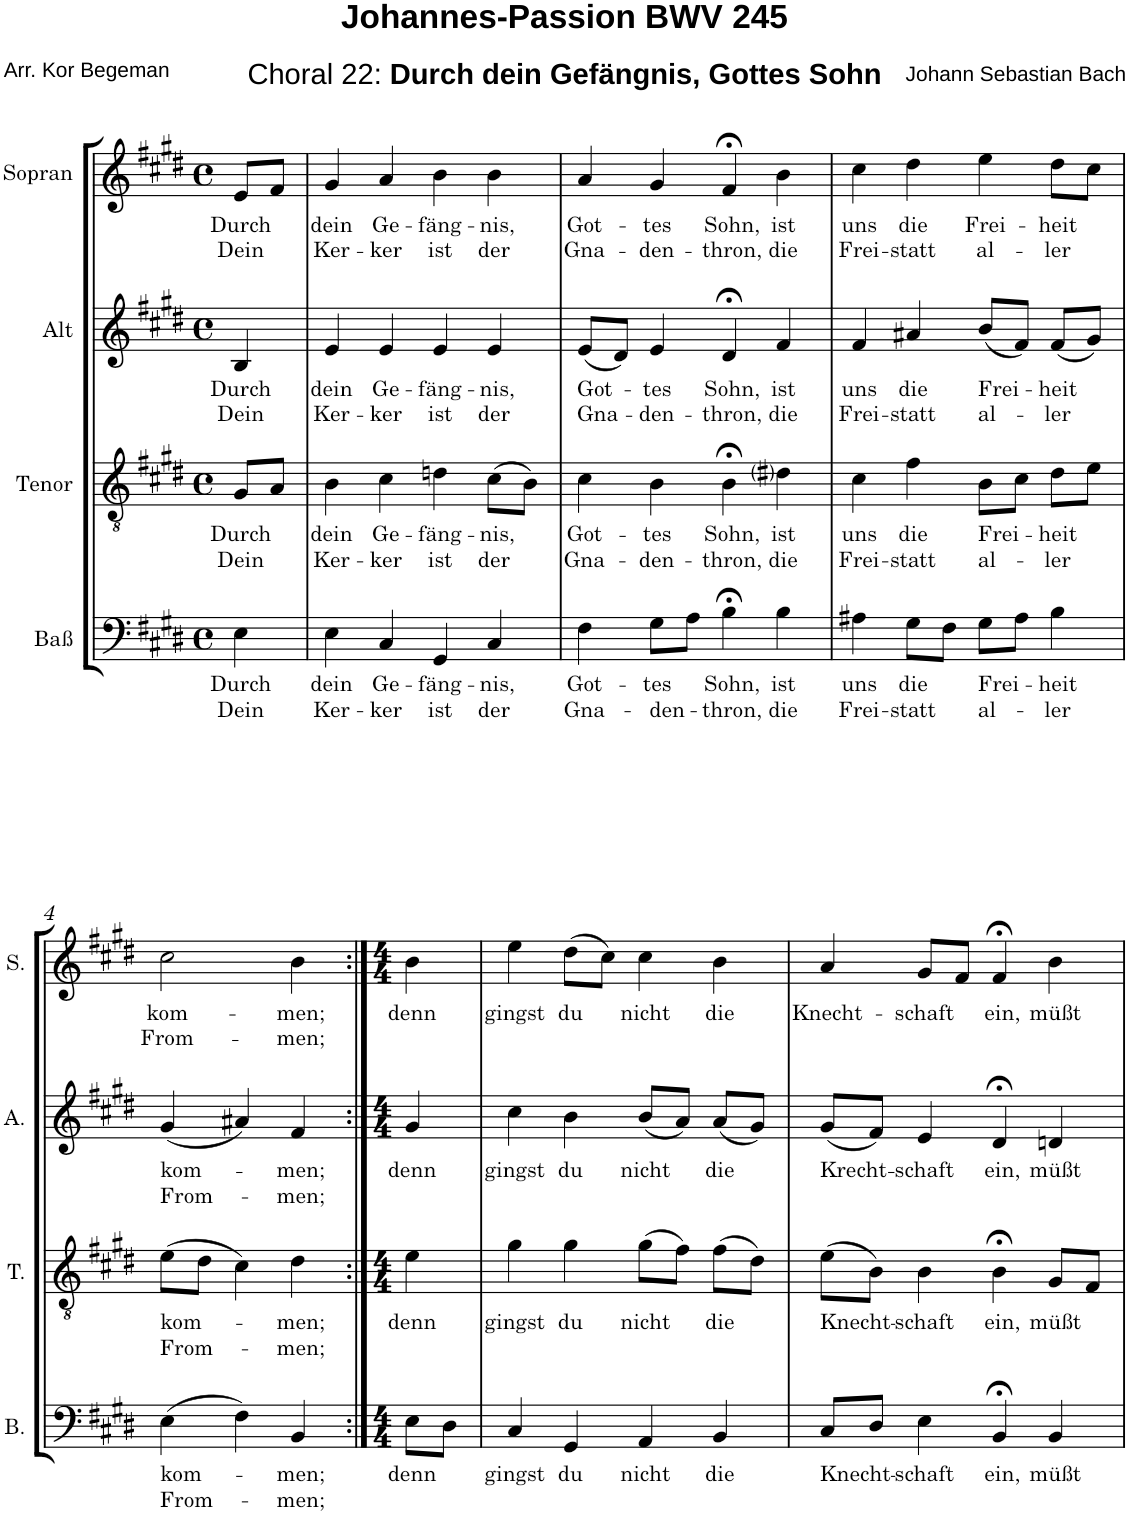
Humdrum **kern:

**kern	**text	**text	**kern	**text	**text	**kern	**text	**text	**kern	**text	**text
*part4	*part4	*part4	*part3	*part3	*part3	*part2	*part2	*part2	*part1	*part1	*part1
*staff4	*staff4	*staff4	*staff3	*staff3	*staff3	*staff2	*staff2	*staff2	*staff1	*staff1	*staff1
*I"Baß	*	*	*I"Tenor	*	*	*I"Alt	*	*	*I"Sopran	*	*
*I'B.	*	*	*I'T.	*	*	*I'A.	*	*	*I'S.	*	*
*clefF4	*	*	*clefGv2	*	*	*clefG2	*	*	*clefG2	*	*
*k[f#c#g#d#]	*	*	*k[f#c#g#d#]	*	*	*k[f#c#g#d#]	*	*	*k[f#c#g#d#]	*	*
*E:	*	*	*E:	*	*	*E:	*	*	*E:	*	*
*M4/4	*	*	*M4/4	*	*	*M4/4	*	*	*M4/4	*	*
*met(c)	*	*	*met(c)	*	*	*met(c)	*	*	*met(c)	*	*
=	=	=	=	=	=	=	=	=	=	=	=
!	!LO:LY:b	!LO:LY:b	!	!LO:LY:b	!LO:LY:b	!	!LO:LY:b	!LO:LY:b	!	!LO:LY:b	!LO:LY:b
4E\	Durch	Dein	8G#/L	Durch	Dein	4B/	Durch	Dein	8e/L	Durch	Dein
.	.	.	8A/J	.	.	.	.	.	8f#/J	.	.
=1	=1	=1	=1	=1	=1	=1	=1	=1	=1	=1	=1
!	!LO:LY:b	!LO:LY:b	!	!LO:LY:b	!LO:LY:b	!	!LO:LY:b	!LO:LY:b	!	!LO:LY:b	!LO:LY:b
4E\	dein	Ker-	4B\	dein	Ker-	4e/	dein	Ker-	4g#/	dein	Ker-
!	!LO:LY:b	!LO:LY:b	!	!LO:LY:b	!LO:LY:b	!	!LO:LY:b	!LO:LY:b	!	!LO:LY:b	!LO:LY:b
4C#/	-Ge-	-ker	4c#\	-Ge-	-ker	4e/	-Ge-	-ker	4a/	-Ge-	-ker
!	!LO:LY:b	!LO:LY:b	!	!LO:LY:b	!LO:LY:b	!	!LO:LY:b	!LO:LY:b	!	!LO:LY:b	!LO:LY:b
4GG#/	fäng-	-ist	4dn\	fäng-	-ist	4e/	fäng-	-ist	4b\	fäng-	-ist
!	!LO:LY:b	!LO:LY:b	!	!LO:LY:b	!LO:LY:b	!	!LO:LY:b	!LO:LY:b	!	!LO:LY:b	!LO:LY:b
4C#/	nis,	der	(>8c#\L	nis,	der	4e/	nis,	der	4b\	nis,	der
.	.	.	8B\J)	.	.	.	.	.	.	.	.
=2	=2	=2	=2	=2	=2	=2	=2	=2	=2	=2	=2
!	!LO:LY:b	!LO:LY:b	!	!LO:LY:b	!LO:LY:b	!	!LO:LY:b	!LO:LY:b	!	!LO:LY:b	!LO:LY:b
4F#\	Got-	-Gna-	4c#\	Got-	-Gna-	(<8e/L	Got-	-Gna-	4a/	Got-	-Gna-
.	.	.	.	.	.	8d#/J)	.	.	.	.	.
!	!LO:LY:b	!LO:LY:b	!	!LO:LY:b	!LO:LY:b	!	!LO:LY:b	!LO:LY:b	!	!LO:LY:b	!LO:LY:b
8G#\L	-tes	den-	4B\	-tes	den-	4e/	-tes	den-	4g#/	-tes	den-
8A\J	.	.	.	.	.	.	.	.	.	.	.
!	!LO:LY:b	!LO:LY:b	!	!LO:LY:b	!LO:LY:b	!	!LO:LY:b	!LO:LY:b	!	!LO:LY:b	!LO:LY:b
4B;<\	-Sohn,	thron,	4B;<\	-Sohn,	thron,	4d#;</	-Sohn,	thron,	4f#;</	-Sohn,	thron,
!	!LO:LY:b	!LO:LY:b	!	!LO:LY:b	!LO:LY:b	!	!LO:LY:b	!LO:LY:b	!	!LO:LY:b	!LO:LY:b
4B\	ist	die	4d#i\	ist	die	4f#/	ist	die	4b\	ist	die
=3	=3	=3	=3	=3	=3	=3	=3	=3	=3	=3	=3
!	!LO:LY:b	!LO:LY:b	!	!LO:LY:b	!LO:LY:b	!	!LO:LY:b	!LO:LY:b	!	!LO:LY:b	!LO:LY:b
4A#X\	uns	Frei-	4c#\	uns	Frei-	4f#/	uns	Frei-	4cc#\	uns	Frei-
!	!LO:LY:b	!LO:LY:b	!	!LO:LY:b	!LO:LY:b	!	!LO:LY:b	!LO:LY:b	!	!LO:LY:b	!LO:LY:b
8G#\L	-die	statt	4f#\	-die	statt	4a#X/	-die	statt	4dd#\	-die	statt
8F#\J	.	.	.	.	.	.	.	.	.	.	.
!	!LO:LY:b	!LO:LY:b	!	!LO:LY:b	!LO:LY:b	!	!LO:LY:b	!LO:LY:b	!	!LO:LY:b	!LO:LY:b
8G#\L	Frei-	-al-	8B\L	Frei-	-al-	(8b/L	Frei-	-al-	4ee\	Frei-	-al-
8A#\J	.	.	8c#\J	.	.	8f#/J)	.	.	.	.	.
!	!LO:LY:b	!LO:LY:b	!	!LO:LY:b	!LO:LY:b	!	!LO:LY:b	!LO:LY:b	!	!LO:LY:b	!LO:LY:b
4B\	-heit	ler	8d#\L	-heit	ler	(<8f#/L	-heit	ler	8dd#\L	-heit	ler
.	.	.	8e\J	.	.	8g#/J)	.	.	8cc#\J	.	.
!!LO:LB:g=z
=4	=4	=4	=4	=4	=4	=4	=4	=4	=4	=4	=4
!	!LO:LY:b	!LO:LY:b	!	!LO:LY:b	!LO:LY:b	!	!LO:LY:b	!LO:LY:b	!	!LO:LY:b	!LO:LY:b
(>4E\	kom-	-From-	(>8e\L	kom-	-From-	(<4g#/	kom-	-From-	2cc#\	kom-	-From-
.	.	.	8d#\J	.	.	.	.	.	.	.	.
4F#\)	.	.	4c#\)	.	.	4a#X/)	.	.	.	.	.
!	!LO:LY:b	!LO:LY:b	!	!LO:LY:b	!LO:LY:b	!	!LO:LY:b	!LO:LY:b	!	!LO:LY:b	!LO:LY:b
4BB/	-men;	men;	4d#\	-men;	men;	4f#/	-men;	men;	4b\	-men;	men;
=5:|!	=5:|!	=5:|!	=5:|!	=5:|!	=5:|!	=5:|!	=5:|!	=5:|!	=5:|!	=5:|!	=5:|!
*M4/4	*	*	*M4/4	*	*	*M4/4	*	*	*M4/4	*	*
!	!LO:LY:b	!	!	!LO:LY:b	!	!	!LO:LY:b	!	!	!LO:LY:b	!
8E\L	denn	.	4e\	denn	.	4g#/	denn	.	4b\	denn	.
8D#\J	.	.	.	.	.	.	.	.	.	.	.
=6	=6	=6	=6	=6	=6	=6	=6	=6	=6	=6	=6
!	!LO:LY:b	!	!	!LO:LY:b	!	!	!LO:LY:b	!	!	!LO:LY:b	!
4C#/	gingst	.	4g#\	gingst	.	4cc#\	gingst	.	4ee\	gingst	.
!	!LO:LY:b	!	!	!LO:LY:b	!	!	!LO:LY:b	!	!	!LO:LY:b	!
4GG#/	du	.	4g#\	du	.	4b\	du	.	(>8dd#\L	du	.
.	.	.	.	.	.	.	.	.	8cc#\J)	.	.
!	!LO:LY:b	!	!	!LO:LY:b	!	!	!LO:LY:b	!	!	!LO:LY:b	!
4AA/	nicht	.	(>8g#\L	nicht	.	(<8b/L	nicht	.	4cc#\	nicht	.
.	.	.	8f#\J)	.	.	8a/J)	.	.	.	.	.
!	!LO:LY:b	!	!	!LO:LY:b	!	!	!LO:LY:b	!	!	!LO:LY:b	!
4BB/	die	.	(>8f#\L	die	.	(<8a/L	die	.	4b\	die	.
.	.	.	8d#\J)	.	.	8g#/J)	.	.	.	.	.
=7	=7	=7	=7	=7	=7	=7	=7	=7	=7	=7	=7
!	!LO:LY:b	!	!	!LO:LY:b	!	!	!LO:LY:b	!	!	!LO:LY:b	!
8C#/L	Knecht-	.	(>8e\L	Knecht-	.	(<8g#/L	Krecht-	.	4a/	Knecht-	.
8D#/J	.	.	8B\J)	.	.	8f#/J)	.	.	.	.	.
!	!LO:LY:b	!	!	!LO:LY:b	!	!	!LO:LY:b	!	!	!LO:LY:b	!
4E\	-schaft	.	4B\	-schaft	.	4e/	-schaft	.	8g#/L	-schaft	.
.	.	.	.	.	.	.	.	.	8f#/J	.	.
!	!LO:LY:b	!	!	!LO:LY:b	!	!	!LO:LY:b	!	!	!LO:LY:b	!
4BB;</	ein,	.	4B;<\	ein,	.	4d#;</	ein,	.	4f#;</	ein,	.
!	!LO:LY:b	!	!	!LO:LY:b	!	!	!LO:LY:b	!	!	!LO:LY:b	!
4BB/	müßt	.	8G#/L	müßt	.	4dn/	müßt	.	4b\	müßt	.
.	.	.	8F#/J	.	.	.	.	.	.	.	.
=	=	=	=	=	=	=	=	=	=	=	=
*-	*-	*-	*-	*-	*-	*-	*-	*-	*-	*-	*-
